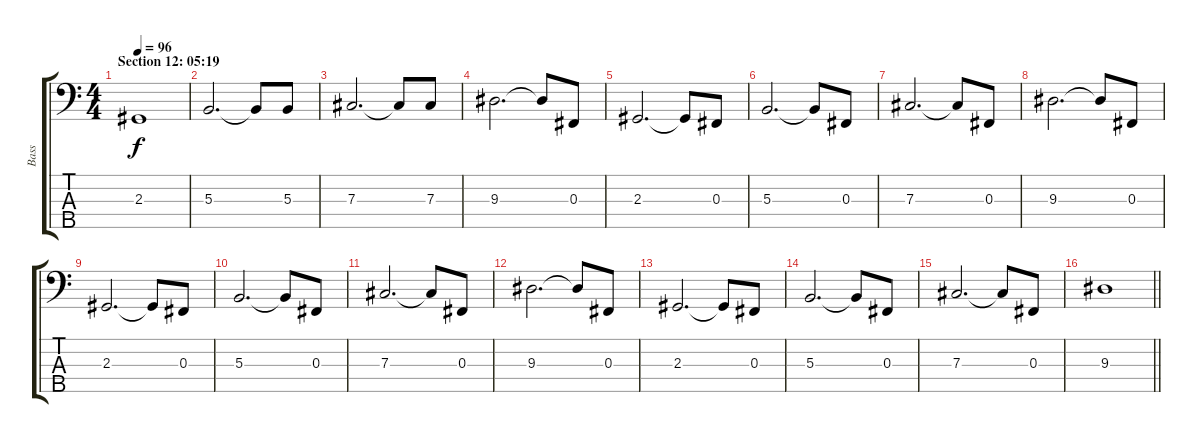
\track ("Bass" "Bass") {instrument electricbasspick}
\staff {score tabs}
\tuning (E2 B1 Gb1 Db1 Ab0) {hide}
\ts (4 4)
\section ("" "Section 12: 05:19")
\tempo 96
\clef f4
\ks c
2.3.1{dy f} |
5.3.2{d} 5.3{t}.8 5.3.8 |
7.3.2{d} 7.3{t}.8 7.3.8 |
9.3.2{d} 9.3{t}.8 0.3.8 |
2.3.2{d} 2.3{t}.8 0.3.8 |
5.3.2{d} 5.3{t}.8 0.3.8 |
7.3.2{d} 7.3{t}.8 0.3.8 |
9.3.2{d} 9.3{t}.8 0.3.8 |
2.3.2{d} 2.3{t}.8 0.3.8 |
5.3.2{d} 5.3{t}.8 0.3.8 |
7.3.2{d} 7.3{t}.8 0.3.8 |
9.3.2{d} 9.3{t}.8 0.3.8 |
2.3.2{d} 2.3{t}.8 0.3.8 |
5.3.2{d} 5.3{t}.8 0.3.8 |
7.3.2{d} 7.3{t}.8 0.3.8 |
\barLineRight lightlight
9.3.1
